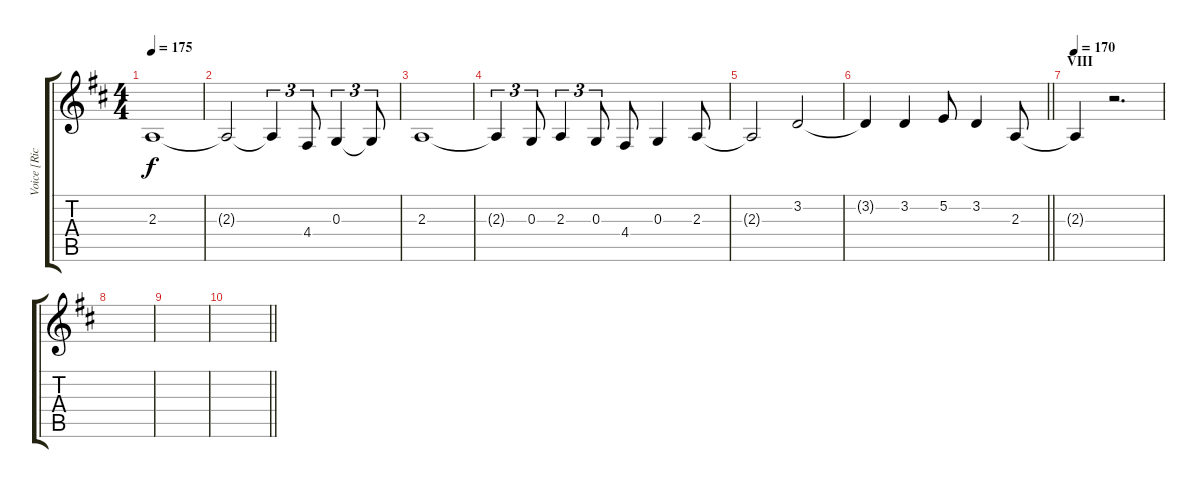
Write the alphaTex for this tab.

\track ("Voice [Richard Wright]" "Voice [Ric") {instrument flute}
\staff {score tabs}
\tuning (E4 B3 G3 D3 A2 E2) {hide}
\ts (4 4)
\tempo 175
\clef g2
\ks d
2.3.1{dy f} |
2.3{t}.2 2.3{t}.4{tu (3 2)} 4.4.8{tu (3 2)} 0.3.4{tu (3 2)} 0.3{t}.8{tu (3 2)} |
2.3.1 |
2.3{t}.4{tu (3 2)} 0.3.8{tu (3 2)} 2.3.4{tu (3 2)} 0.3.8{tu (3 2)} 4.4.8 0.3.4 2.3.8 |
2.3{t}.2 3.2.2 |
\barLineRight lightlight
3.2{t}.4 3.2.4 5.2.8 3.2.4 2.3.8 |
\section ("" "VIII")
\tempo 170
2.3{t}.4 r.2{d} |
|
|
\barLineRight lightlight
